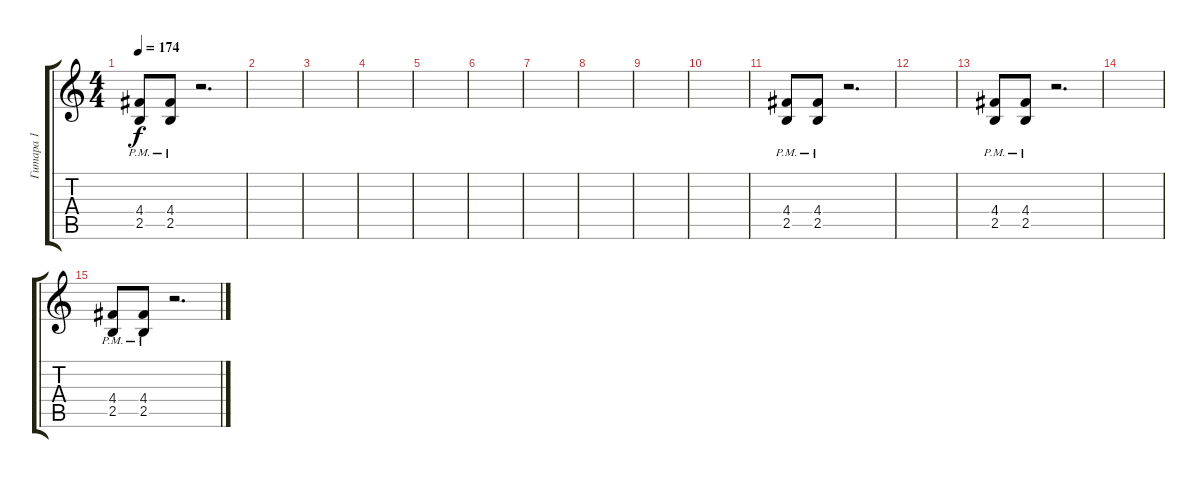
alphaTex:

\track ("Гитара 1" "Гитара 1") {instrument distortionguitar}
\staff {score tabs}
\tuning (E4 B3 G3 D3 A2 E2) {hide}
\ts (4 4)
\tempo 174
\clef g2
\ks c
(4.4{pm} 2.5{pm}).8{dy f} (4.4{pm} 2.5{pm}).8 r.2{d} |
|
|
|
|
|
|
|
|
|
(4.4{pm} 2.5{pm}).8 (4.4{pm} 2.5{pm}).8 r.2{d} |
|
(4.4{pm} 2.5{pm}).8 (4.4{pm} 2.5{pm}).8 r.2{d} |
|
(4.4{pm} 2.5{pm}).8 (4.4{pm} 2.5{pm}).8 r.2{d}
